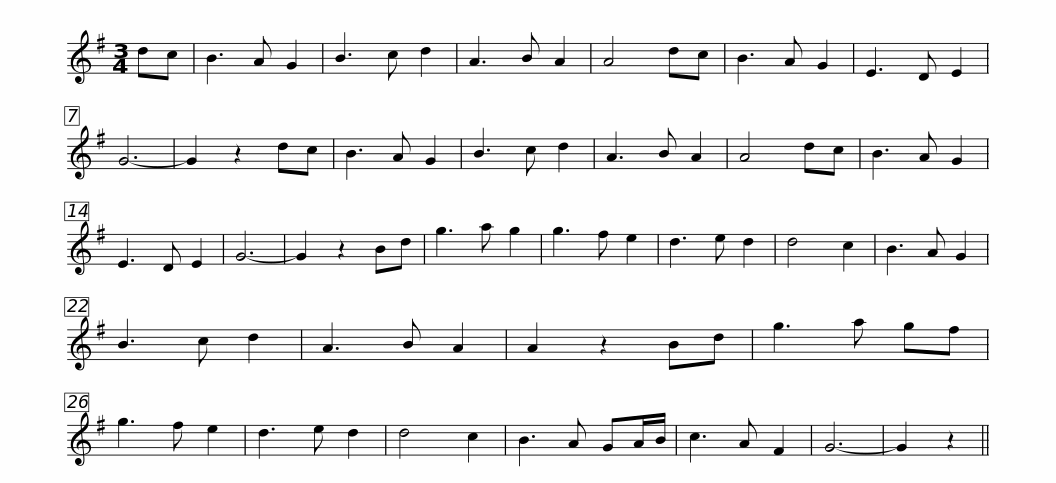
X:1
L:1/8
M:3/4
I:linebreak $
K:G
V:1 treble
V:1
 dc | B3 A G2 | B3 c d2 | A3 B A2 | A4 dc | %5
 B3 A G2 | E3 D E2 | G6- | G2 z2 dc | B3 A G2 | %10
 B3 c d2 | A3 B A2 |$ A4 dc | B3 A G2 | E3 D E2 | %15
 G6- | G2 z2 Bd | g3 a g2 | g3 f e2 | d3 e d2 | %20
 d4 c2 | B3 A G2 | B3 c d2 | A3 B A2 |$ A2 z2 Bd | %25
 g3 a gf | g3 f e2 | d3 e d2 | d4 c2 | B3 A GA/B/ | %30
 c3 A F2 | G6- | G2 z2 || %33
